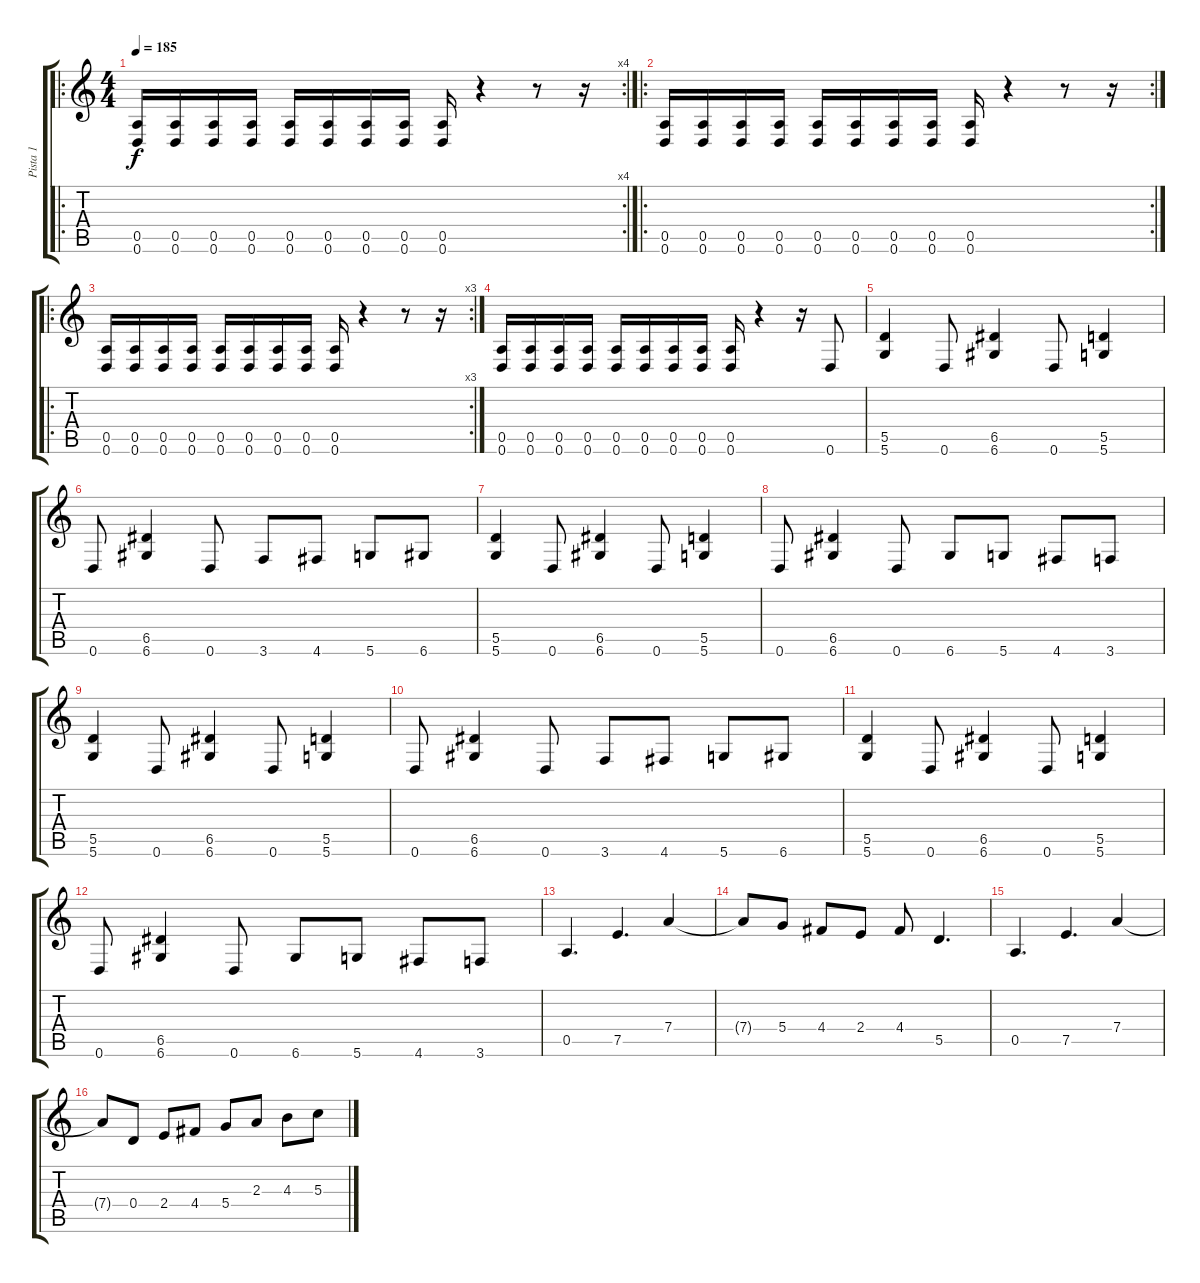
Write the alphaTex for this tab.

\track ("Pista 1" "Pista 1") {instrument distortionguitar}
\staff {score tabs}
\tuning (E4 B3 G3 D3 A2 D2) {hide}
\ro
\rc 4
\ts (4 4)
\tempo 185
\clef g2
\ks c
(0.5 0.6).16{dy f} (0.5 0.6).16 (0.5 0.6).16 (0.5 0.6).16 (0.5 0.6).16 (0.5 0.6).16 (0.5 0.6).16 (0.5 0.6).16 (0.5 0.6).16 r.4 r.8 r.16 |
\ro
\rc 2
(0.5 0.6).16 (0.5 0.6).16 (0.5 0.6).16 (0.5 0.6).16 (0.5 0.6).16 (0.5 0.6).16 (0.5 0.6).16 (0.5 0.6).16 (0.5 0.6).16 r.4 r.8 r.16 |
\ro
\rc 3
(0.5 0.6).16 (0.5 0.6).16 (0.5 0.6).16 (0.5 0.6).16 (0.5 0.6).16 (0.5 0.6).16 (0.5 0.6).16 (0.5 0.6).16 (0.5 0.6).16 r.4 r.8 r.16 |
(0.5 0.6).16 (0.5 0.6).16 (0.5 0.6).16 (0.5 0.6).16 (0.5 0.6).16 (0.5 0.6).16 (0.5 0.6).16 (0.5 0.6).16 (0.5 0.6).16 r.4 r.16 0.6.8 |
(5.5 5.6).4 0.6.8 (6.5 6.6).4 0.6.8 (5.5 5.6).4 |
0.6.8 (6.5 6.6).4 0.6.8 3.6.8 4.6.8 5.6.8 6.6.8 |
(5.5 5.6).4 0.6.8 (6.5 6.6).4 0.6.8 (5.5 5.6).4 |
0.6.8 (6.5 6.6).4 0.6.8 6.6.8 5.6.8 4.6.8 3.6.8 |
(5.5 5.6).4 0.6.8 (6.5 6.6).4 0.6.8 (5.5 5.6).4 |
0.6.8 (6.5 6.6).4 0.6.8 3.6.8 4.6.8 5.6.8 6.6.8 |
(5.5 5.6).4 0.6.8 (6.5 6.6).4 0.6.8 (5.5 5.6).4 |
0.6.8 (6.5 6.6).4 0.6.8 6.6.8 5.6.8 4.6.8 3.6.8 |
0.5.4{d} 7.5.4{d} 7.4.4 |
7.4{t}.8 5.4.8 4.4.8 2.4.8 4.4.8 5.5.4{d} |
0.5.4{d} 7.5.4{d} 7.4.4 |
7.4{t}.8 0.4.8 2.4.8 4.4.8 5.4.8 2.3.8 4.3.8 5.3.8
